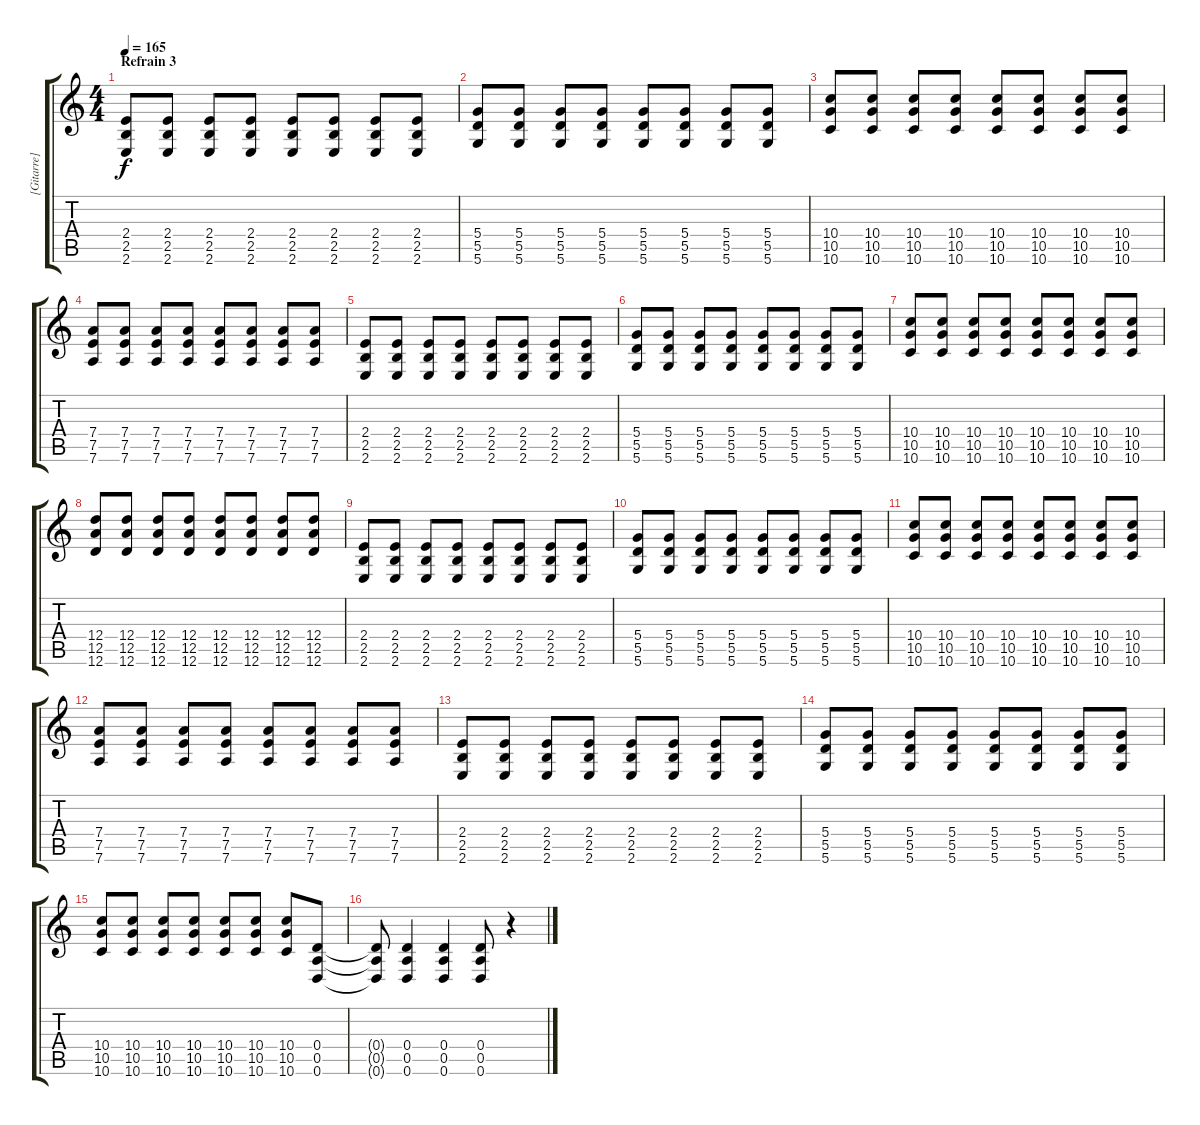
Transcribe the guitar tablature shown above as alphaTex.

\track ("[Gitarre]" "[Gitarre]") {instrument overdrivenguitar}
\staff {score tabs}
\tuning (E4 B3 G3 D3 A2 D2) {hide}
\ts (4 4)
\section ("" "Refrain 3")
\tempo 165
\clef g2
\ks c
(2.4 2.5 2.6).8{dy f volume 14} (2.4 2.5 2.6).8 (2.4 2.5 2.6).8 (2.4 2.5 2.6).8 (2.4 2.5 2.6).8 (2.4 2.5 2.6).8 (2.4 2.5 2.6).8 (2.4 2.5 2.6).8 |
(5.4 5.5 5.6).8 (5.4 5.5 5.6).8 (5.4 5.5 5.6).8 (5.4 5.5 5.6).8 (5.4 5.5 5.6).8 (5.4 5.5 5.6).8 (5.4 5.5 5.6).8 (5.4 5.5 5.6).8 |
(10.4 10.5 10.6).8 (10.4 10.5 10.6).8 (10.4 10.5 10.6).8 (10.4 10.5 10.6).8 (10.4 10.5 10.6).8 (10.4 10.5 10.6).8 (10.4 10.5 10.6).8 (10.4 10.5 10.6).8 |
(7.4 7.5 7.6).8 (7.4 7.5 7.6).8 (7.4 7.5 7.6).8 (7.4 7.5 7.6).8 (7.4 7.5 7.6).8 (7.4 7.5 7.6).8 (7.4 7.5 7.6).8 (7.4 7.5 7.6).8 |
(2.4 2.5 2.6).8 (2.4 2.5 2.6).8 (2.4 2.5 2.6).8 (2.4 2.5 2.6).8 (2.4 2.5 2.6).8 (2.4 2.5 2.6).8 (2.4 2.5 2.6).8 (2.4 2.5 2.6).8 |
(5.4 5.5 5.6).8 (5.4 5.5 5.6).8 (5.4 5.5 5.6).8 (5.4 5.5 5.6).8 (5.4 5.5 5.6).8 (5.4 5.5 5.6).8 (5.4 5.5 5.6).8 (5.4 5.5 5.6).8 |
(10.4 10.5 10.6).8 (10.4 10.5 10.6).8 (10.4 10.5 10.6).8 (10.4 10.5 10.6).8 (10.4 10.5 10.6).8 (10.4 10.5 10.6).8 (10.4 10.5 10.6).8 (10.4 10.5 10.6).8 |
(12.4 12.5 12.6).8 (12.4 12.5 12.6).8 (12.4 12.5 12.6).8 (12.4 12.5 12.6).8 (12.4 12.5 12.6).8 (12.4 12.5 12.6).8 (12.4 12.5 12.6).8 (12.4 12.5 12.6).8 |
(2.4 2.5 2.6).8 (2.4 2.5 2.6).8 (2.4 2.5 2.6).8 (2.4 2.5 2.6).8 (2.4 2.5 2.6).8 (2.4 2.5 2.6).8 (2.4 2.5 2.6).8 (2.4 2.5 2.6).8 |
(5.4 5.5 5.6).8 (5.4 5.5 5.6).8 (5.4 5.5 5.6).8 (5.4 5.5 5.6).8 (5.4 5.5 5.6).8 (5.4 5.5 5.6).8 (5.4 5.5 5.6).8 (5.4 5.5 5.6).8 |
(10.4 10.5 10.6).8 (10.4 10.5 10.6).8 (10.4 10.5 10.6).8 (10.4 10.5 10.6).8 (10.4 10.5 10.6).8 (10.4 10.5 10.6).8 (10.4 10.5 10.6).8 (10.4 10.5 10.6).8 |
(7.4 7.5 7.6).8 (7.4 7.5 7.6).8 (7.4 7.5 7.6).8 (7.4 7.5 7.6).8 (7.4 7.5 7.6).8 (7.4 7.5 7.6).8 (7.4 7.5 7.6).8 (7.4 7.5 7.6).8 |
(2.4 2.5 2.6).8 (2.4 2.5 2.6).8 (2.4 2.5 2.6).8 (2.4 2.5 2.6).8 (2.4 2.5 2.6).8 (2.4 2.5 2.6).8 (2.4 2.5 2.6).8 (2.4 2.5 2.6).8 |
(5.4 5.5 5.6).8 (5.4 5.5 5.6).8 (5.4 5.5 5.6).8 (5.4 5.5 5.6).8 (5.4 5.5 5.6).8 (5.4 5.5 5.6).8 (5.4 5.5 5.6).8 (5.4 5.5 5.6).8 |
(10.4 10.5 10.6).8 (10.4 10.5 10.6).8 (10.4 10.5 10.6).8 (10.4 10.5 10.6).8 (10.4 10.5 10.6).8 (10.4 10.5 10.6).8 (10.4 10.5 10.6).8 (0.4 0.5 0.6).8 |
(0.4{t} 0.5{t} 0.6{t}).8 (0.4 0.5 0.6).4 (0.4 0.5 0.6).4 (0.4 0.5 0.6).8 r.4
